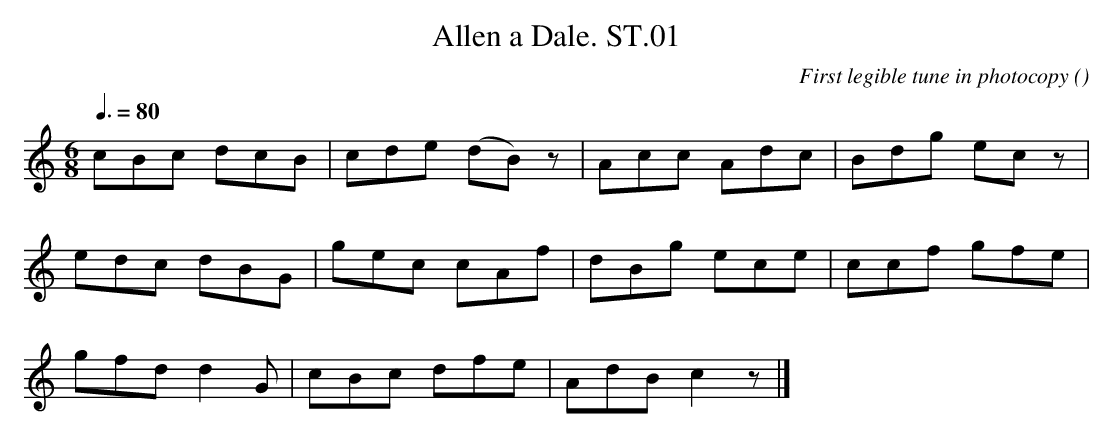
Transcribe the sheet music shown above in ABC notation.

X:1
T:Allen a Dale. ST.01
M:6/8
L:1/8
Q:3/8=80
C:First legible tune in photocopy
O:
K:C
cBc dcB|cde (dB)z|Acc Adc|Bdg ecz|
edc dBG|gec cAf|dBg ece|ccf gfe|
gfd d2G|cBc dfe|AdB c2z|]
